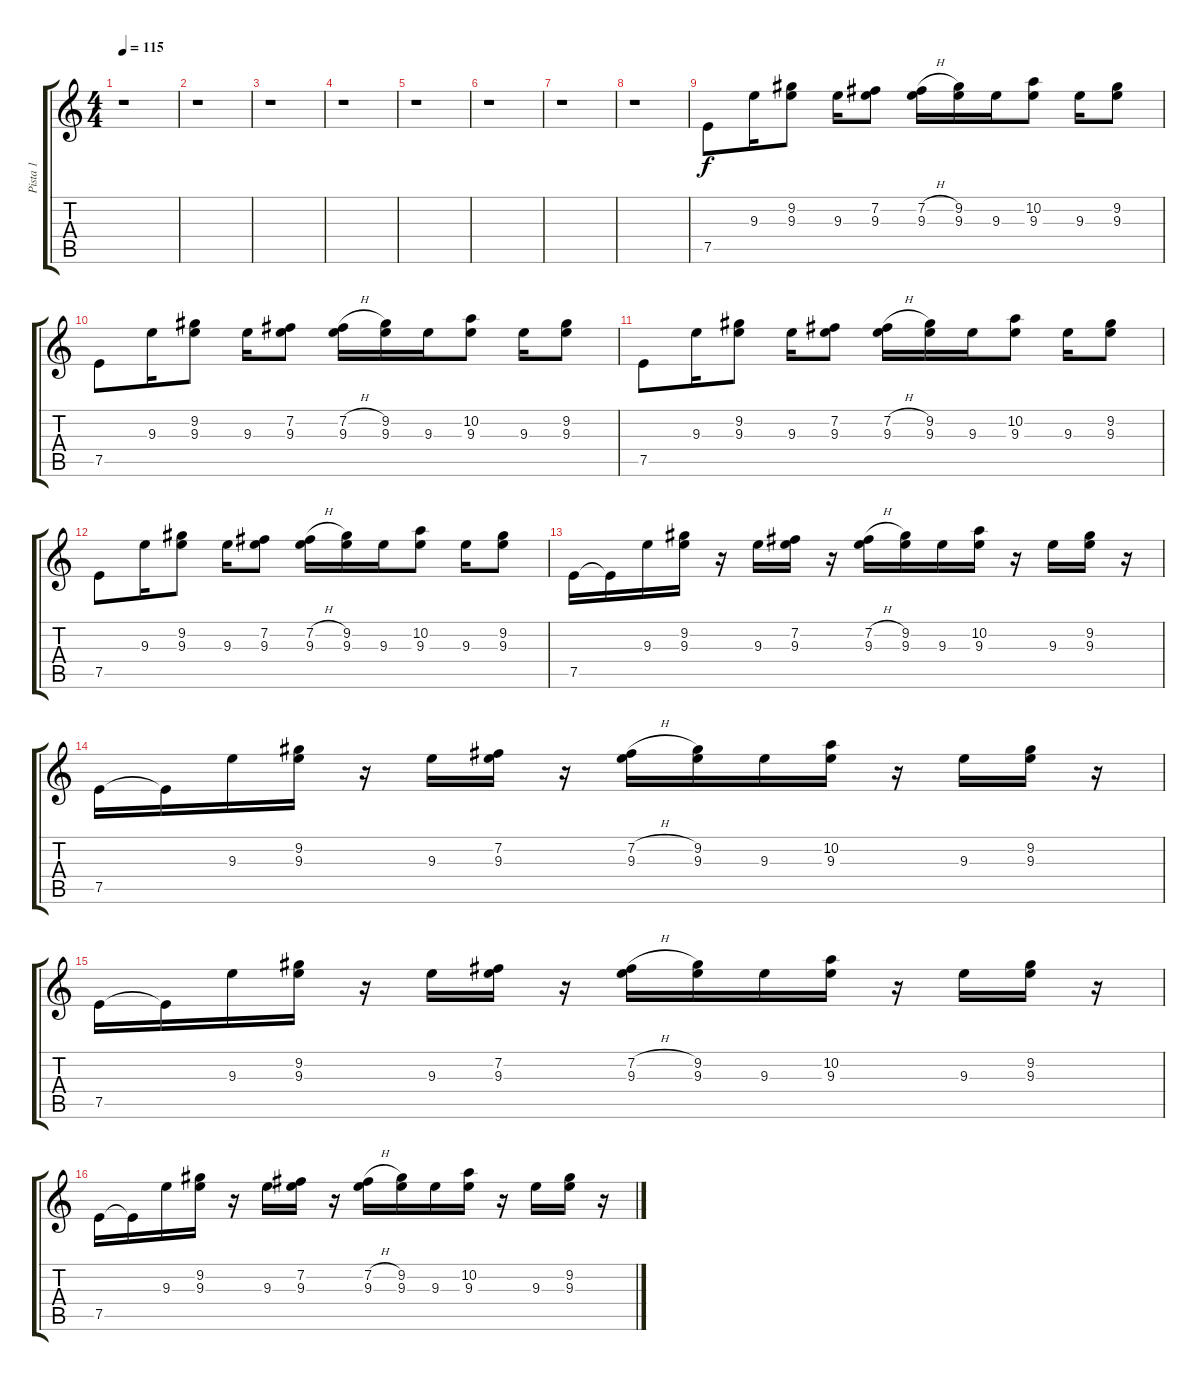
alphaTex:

\track ("Pista 1" "Pista 1") {instrument distortionguitar}
\staff {score tabs}
\tuning (E4 B3 G3 D3 A2 E2) {hide}
\ts (4 4)
\tempo 115
\clef g2
\ks c
r.1{dy f} |
r.1 |
r.1 |
r.1 |
r.1 |
r.1 |
r.1 |
r.1 |
7.5.8 9.3.16 (9.2 9.3).8 9.3.16 (7.2 9.3).8 (7.2{h} 9.3).16 (9.2 9.3).16 9.3.16 (10.2 9.3).8 9.3.16 (9.2 9.3).8 |
7.5.8 9.3.16 (9.2 9.3).8 9.3.16 (7.2 9.3).8 (7.2{h} 9.3).16 (9.2 9.3).16 9.3.16 (10.2 9.3).8 9.3.16 (9.2 9.3).8 |
7.5.8 9.3.16 (9.2 9.3).8 9.3.16 (7.2 9.3).8 (7.2{h} 9.3).16 (9.2 9.3).16 9.3.16 (10.2 9.3).8 9.3.16 (9.2 9.3).8 |
7.5.8 9.3.16 (9.2 9.3).8 9.3.16 (7.2 9.3).8 (7.2{h} 9.3).16 (9.2 9.3).16 9.3.16 (10.2 9.3).8 9.3.16 (9.2 9.3).8 |
7.5.16 7.5{t}.16 9.3.16 (9.2 9.3).16 r.16 9.3.16 (7.2 9.3).16 r.16 (7.2{h} 9.3).16 (9.2 9.3).16 9.3.16 (10.2 9.3).16 r.16 9.3.16 (9.2 9.3).16 r.16 |
7.5.16 7.5{t}.16 9.3.16 (9.2 9.3).16 r.16 9.3.16 (7.2 9.3).16 r.16 (7.2{h} 9.3).16 (9.2 9.3).16 9.3.16 (10.2 9.3).16 r.16 9.3.16 (9.2 9.3).16 r.16 |
7.5.16 7.5{t}.16 9.3.16 (9.2 9.3).16 r.16 9.3.16 (7.2 9.3).16 r.16 (7.2{h} 9.3).16 (9.2 9.3).16 9.3.16 (10.2 9.3).16 r.16 9.3.16 (9.2 9.3).16 r.16 |
7.5.16 7.5{t}.16 9.3.16 (9.2 9.3).16 r.16 9.3.16 (7.2 9.3).16 r.16 (7.2{h} 9.3).16 (9.2 9.3).16 9.3.16 (10.2 9.3).16 r.16 9.3.16 (9.2 9.3).16 r.16
